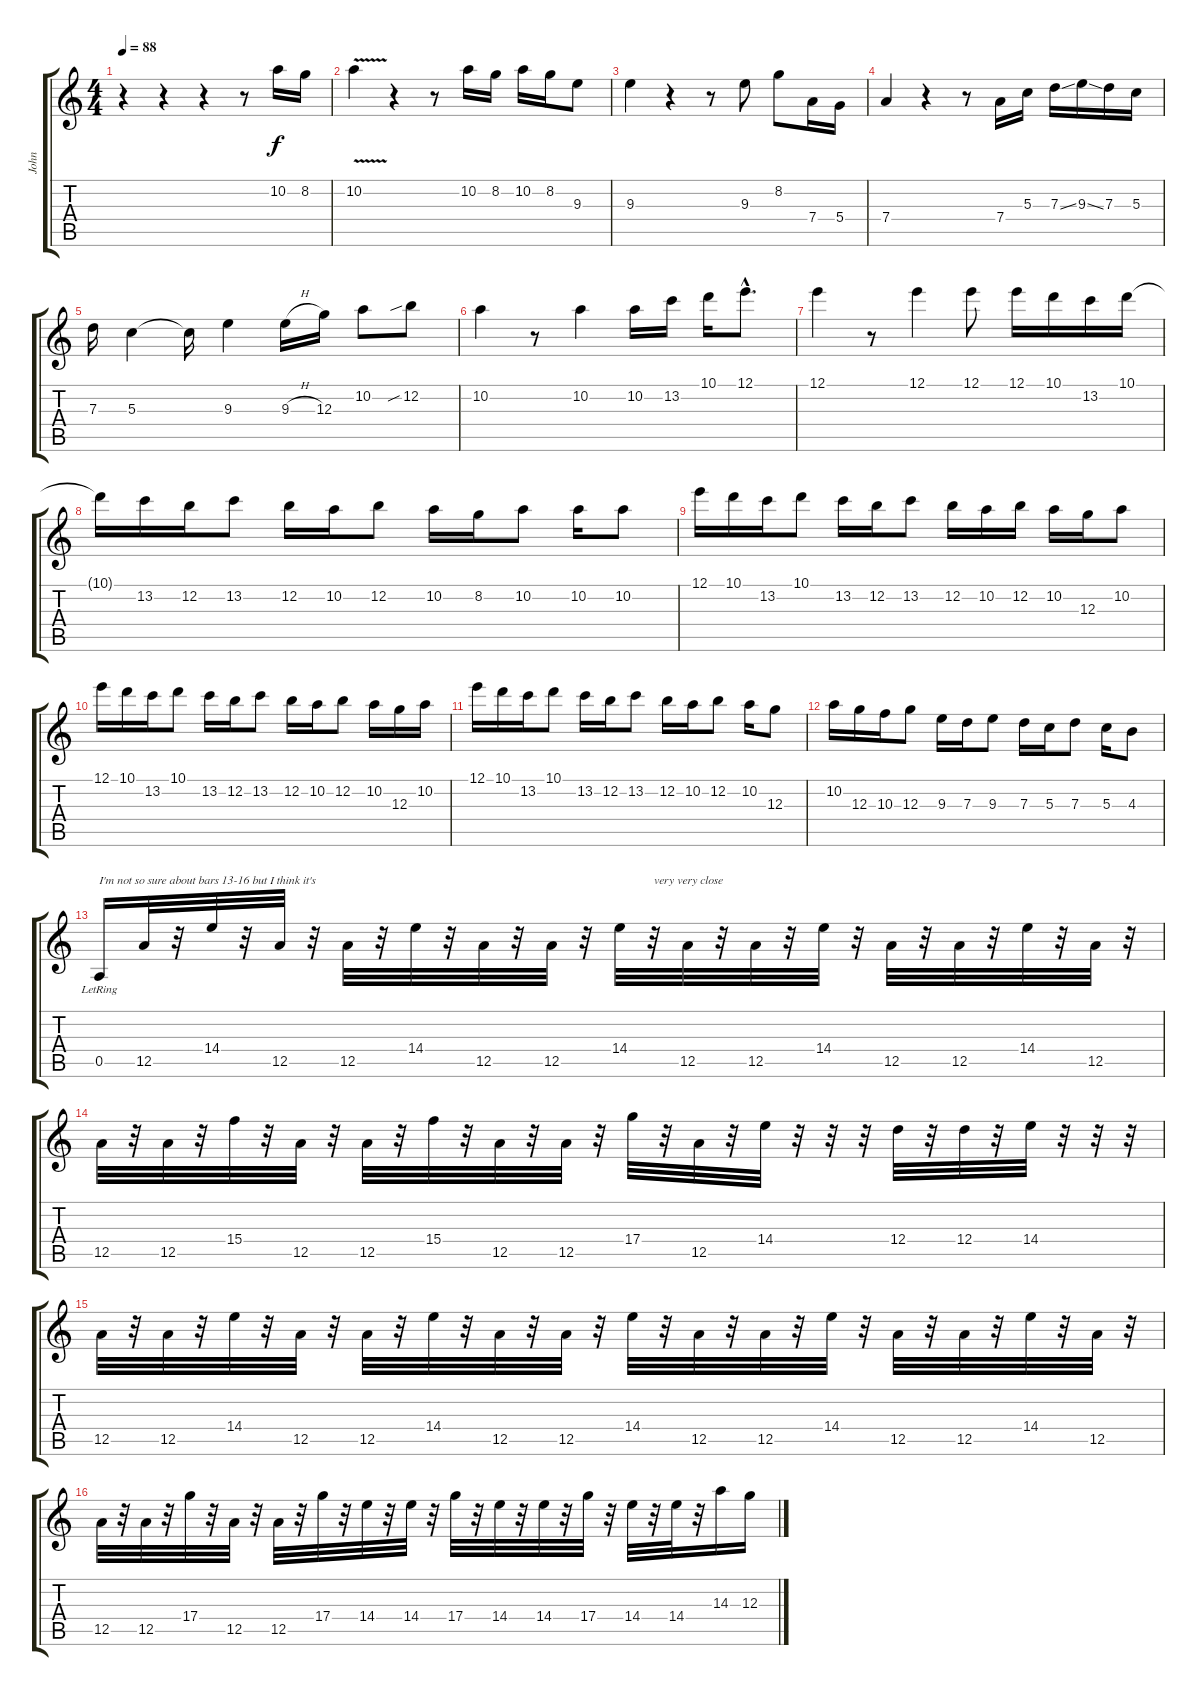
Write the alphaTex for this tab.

\track ("John" "John") {instrument electricguitarjazz}
\staff {score tabs}
\tuning (E4 B3 G3 D3 A2 E2) {hide}
\ts (4 4)
\tempo 88
\clef g2
\ks c
r.4{dy f instrument electricguitarjazz} r.4 r.4 r.8 10.2.16 8.2.16 |
10.2{v}.4 r.4 r.8 10.2.16 8.2.16 10.2.16 8.2.16 9.3.8 |
9.3.4 r.4 r.8 9.3.8 8.2.8 7.4.16 5.4.16 |
7.4.4 r.4 r.8 7.4.16 5.3.16 7.3{ss}.16 9.3{ss}.16 7.3.16 5.3.16 |
7.3.16 5.3.4 5.3{t}.16 9.3.4 9.3{h}.16 12.3.16 10.2.8 12.2{sib}.8 |
10.2.4 r.8 10.2.4 10.2.16 13.2.16 10.1.16 12.1{hac}.8{d} |
12.1.4 r.8 12.1.4 12.1.8 12.1.16 10.1.16 13.2.16 10.1.16 |
10.1{t}.16 13.2.16 12.2.16 13.2.8 12.2.16 10.2.16 12.2.8 10.2.16 8.2.16 10.2.8 10.2.16 10.2.8 |
12.1.16 10.1.16 13.2.16 10.1.8 13.2.16 12.2.16 13.2.8 12.2.16 10.2.16 12.2.16 10.2.16 12.3.16 10.2.8 |
12.1.16 10.1.16 13.2.16 10.1.8 13.2.16 12.2.16 13.2.8 12.2.16 10.2.16 12.2.8 10.2.16 12.3.16 10.2.16 |
12.1.16 10.1.16 13.2.16 10.1.8 13.2.16 12.2.16 13.2.8 12.2.16 10.2.16 12.2.8 10.2.16 12.3.8 |
10.2.16 12.3.16 10.3.16 12.3.8 9.3.16 7.3.16 9.3.8 7.3.16 5.3.16 7.3.8 5.3.16 4.3.8 |
0.5{lr}.16{txt "I'm not so sure about bars 13-16 but I think it's"} 12.5.32 r.32 14.4.32 r.32 12.5.32 r.32 12.5.32 r.32 14.4.32 r.32 12.5.32 r.32 12.5.32 r.32 14.4.32 r.32{txt "very very close"} 12.5.32 r.32 12.5.32 r.32 14.4.32 r.32 12.5.32 r.32 12.5.32 r.32 14.4.32 r.32 12.5.32 r.32 |
12.5.32 r.32 12.5.32 r.32 15.4.32 r.32 12.5.32 r.32 12.5.32 r.32 15.4.32 r.32 12.5.32 r.32 12.5.32 r.32 17.4.32 r.32 12.5.32 r.32 14.4.32 r.32 r.32 r.32 12.4.32 r.32 12.4.32 r.32 14.4.32 r.32 r.32 r.32 |
12.5.32 r.32 12.5.32 r.32 14.4.32 r.32 12.5.32 r.32 12.5.32 r.32 14.4.32 r.32 12.5.32 r.32 12.5.32 r.32 14.4.32 r.32 12.5.32 r.32 12.5.32 r.32 14.4.32 r.32 12.5.32 r.32 12.5.32 r.32 14.4.32 r.32 12.5.32 r.32 |
12.5.32 r.32 12.5.32 r.32 17.4.32 r.32 12.5.32 r.32 12.5.32 r.32 17.4.32 r.32 14.4.32 r.32 14.4.32 r.32 17.4.32 r.32 14.4.32 r.32 14.4.32 r.32 17.4.32 r.32 14.4.32 r.32 14.4.32 r.32 14.3.16 12.3.16
